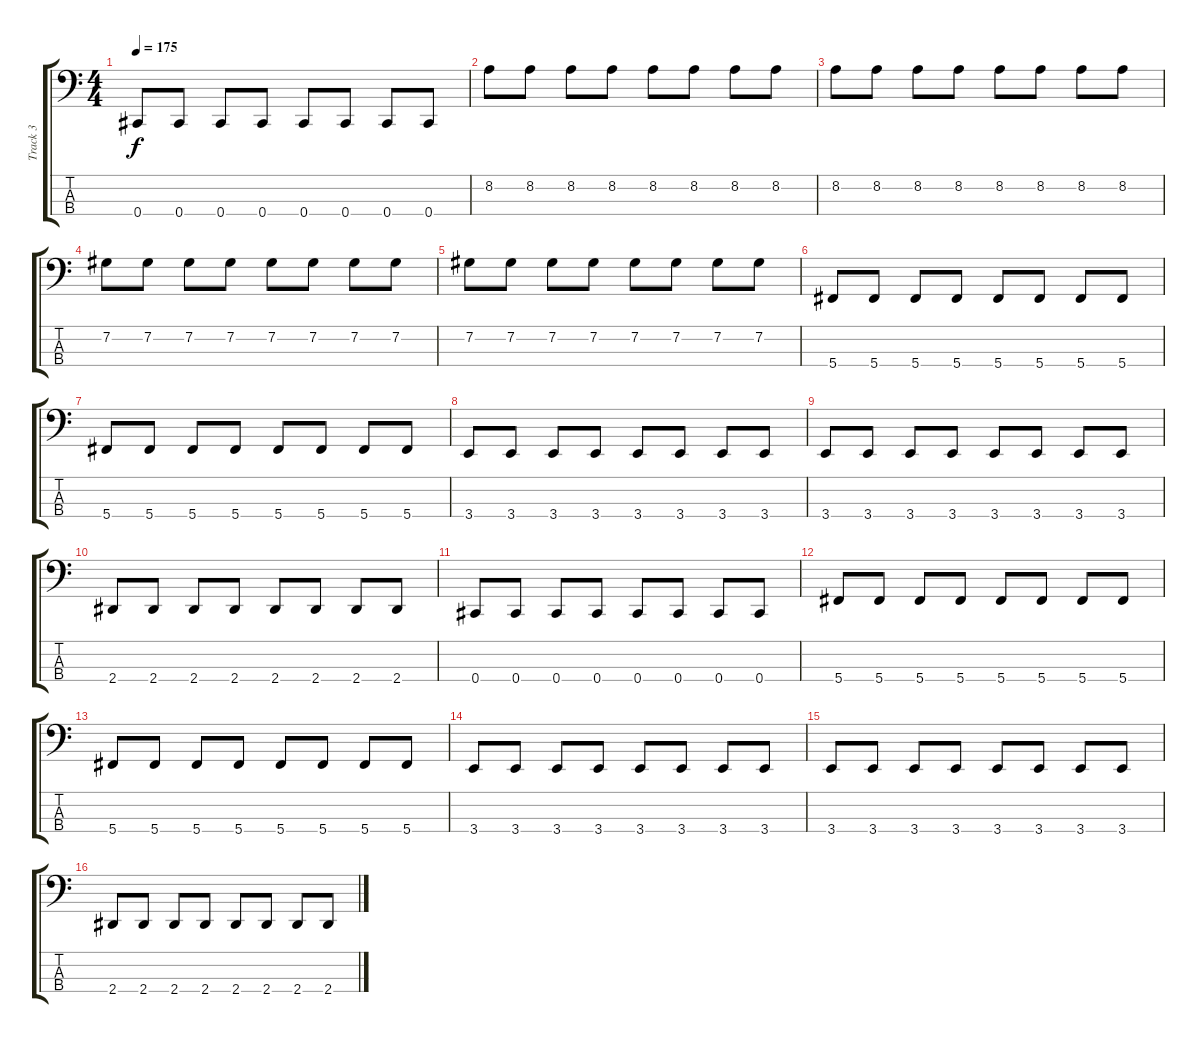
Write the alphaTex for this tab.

\track ("Track 3" "Track 3") {instrument electricbassfinger}
\staff {score tabs}
\tuning (Gb2 Db2 Ab1 Db1) {hide}
\ts (4 4)
\tempo 175
\clef f4
\ks c
0.4.8{dy f} 0.4.8 0.4.8 0.4.8 0.4.8 0.4.8 0.4.8 0.4.8 |
8.2.8 8.2.8 8.2.8 8.2.8 8.2.8 8.2.8 8.2.8 8.2.8 |
8.2.8 8.2.8 8.2.8 8.2.8 8.2.8 8.2.8 8.2.8 8.2.8 |
7.2.8 7.2.8 7.2.8 7.2.8 7.2.8 7.2.8 7.2.8 7.2.8 |
7.2.8 7.2.8 7.2.8 7.2.8 7.2.8 7.2.8 7.2.8 7.2.8 |
5.4.8 5.4.8 5.4.8 5.4.8 5.4.8 5.4.8 5.4.8 5.4.8 |
5.4.8 5.4.8 5.4.8 5.4.8 5.4.8 5.4.8 5.4.8 5.4.8 |
3.4.8 3.4.8 3.4.8 3.4.8 3.4.8 3.4.8 3.4.8 3.4.8 |
3.4.8 3.4.8 3.4.8 3.4.8 3.4.8 3.4.8 3.4.8 3.4.8 |
2.4.8 2.4.8 2.4.8 2.4.8 2.4.8 2.4.8 2.4.8 2.4.8 |
0.4.8 0.4.8 0.4.8 0.4.8 0.4.8 0.4.8 0.4.8 0.4.8 |
5.4.8 5.4.8 5.4.8 5.4.8 5.4.8 5.4.8 5.4.8 5.4.8 |
5.4.8 5.4.8 5.4.8 5.4.8 5.4.8 5.4.8 5.4.8 5.4.8 |
3.4.8 3.4.8 3.4.8 3.4.8 3.4.8 3.4.8 3.4.8 3.4.8 |
3.4.8 3.4.8 3.4.8 3.4.8 3.4.8 3.4.8 3.4.8 3.4.8 |
2.4.8 2.4.8 2.4.8 2.4.8 2.4.8 2.4.8 2.4.8 2.4.8
